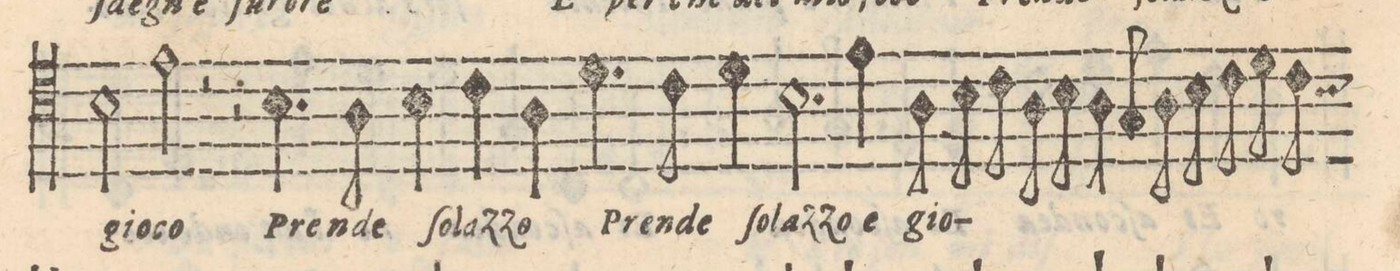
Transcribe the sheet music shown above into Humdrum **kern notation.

**kern	**text
*I"SESTO	*
*clefC4	*
*k[]	*
*met(C|)	*
*M2/1	*
2B\	gio-
2e\	-co
2r	.
=14-	=14-
2r	.
4.B\	Pren-
8A\	-de
4B\	ſo-
4c\	-laz-
4A\	-zo
4.d\	Pren-
=15-	=15-
8c\	-de
4d\	ſo-
2.B\	-laz-
4e\	-zo e
8A\	gio-
8B\	.
8c\	.
8A\	.
=16-	=16-
8B\	.
8A\	.
8G/	.
8A\	.
8B\	.
8c\	.
8d\	.
8c\	.
*-	*-
